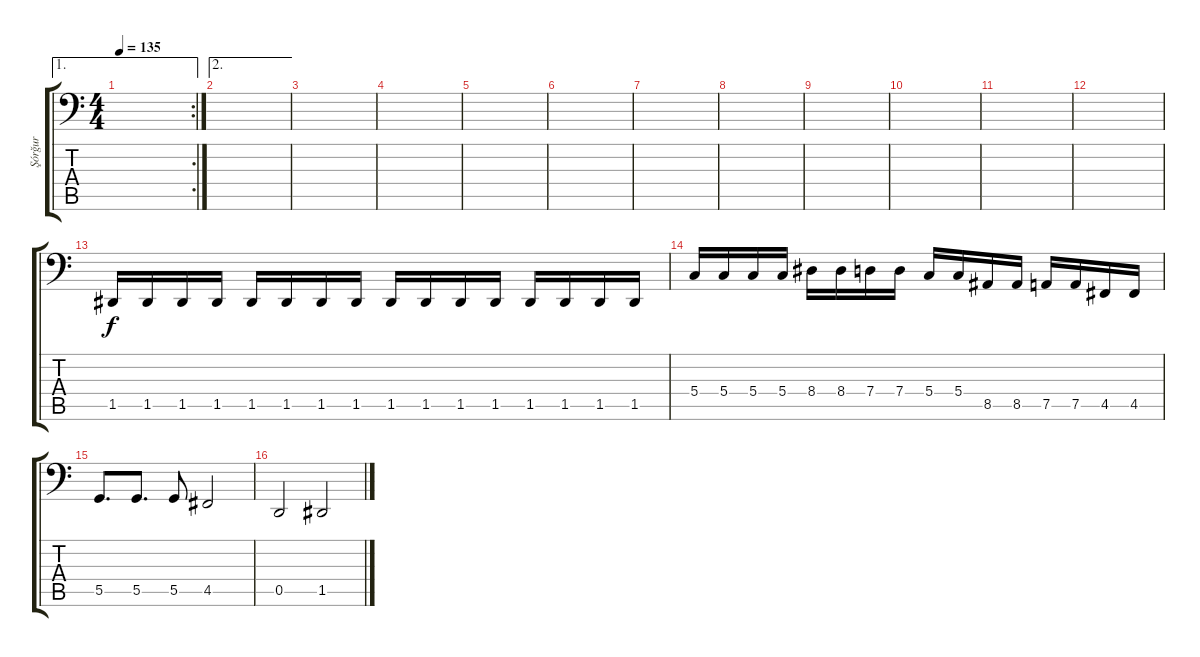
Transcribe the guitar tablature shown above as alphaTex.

\track ("Şórğur" "Şórğur") {instrument distortionguitar}
\staff {score tabs}
\tuning (A2 F2 C2 G1 D1 A0) {hide}
\ae 1
\rc 2
\ts (4 4)
\tempo 135
\clef f4
\ks c
|
\ae 2
|
|
|
|
|
|
|
|
|
|
|
1.5.16 1.5.16 1.5.16 1.5.16 1.5.16 1.5.16 1.5.16 1.5.16 1.5.16 1.5.16 1.5.16 1.5.16 1.5.16 1.5.16 1.5.16 1.5.16 |
5.4.16 5.4.16 5.4.16 5.4.16 8.4.16 8.4.16 7.4.16 7.4.16 5.4.16 5.4.16 8.5.16 8.5.16 7.5.16 7.5.16 4.5.16 4.5.16 |
5.5.8{d} 5.5.8{d} 5.5.8 4.5.2 |
0.5.2 1.5.2
